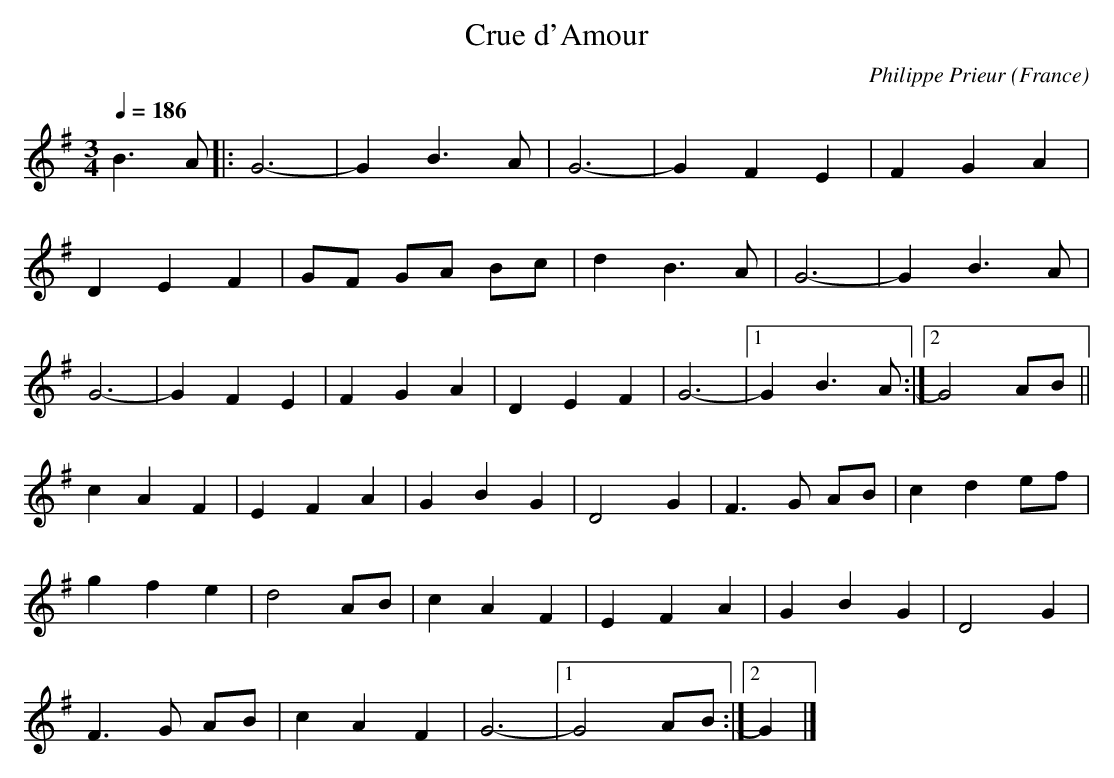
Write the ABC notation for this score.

X:1
T:Crue d'Amour
C:Philippe Prieur
O:France
L:1/4
M:3/4
Q:186
K:G
B>A|:G3|-GB>A|G3|-GFE|FGA|
DEF|G/F/ G/A/ B/c/|dB>A|G3|-G B>A|
G3|-GFE|FGA|DEF|G3-|1 G B>A:|2 G2 A/B/||
cAF|EFA|GBG|D2 G|F>G A/B/|cd e/f/|
gfe|d2 A/B/|cAF|EFA|GBG|D2 G|
F>G A/B/|cAF|G3|1 -G2 A/B/:|2 G|]
